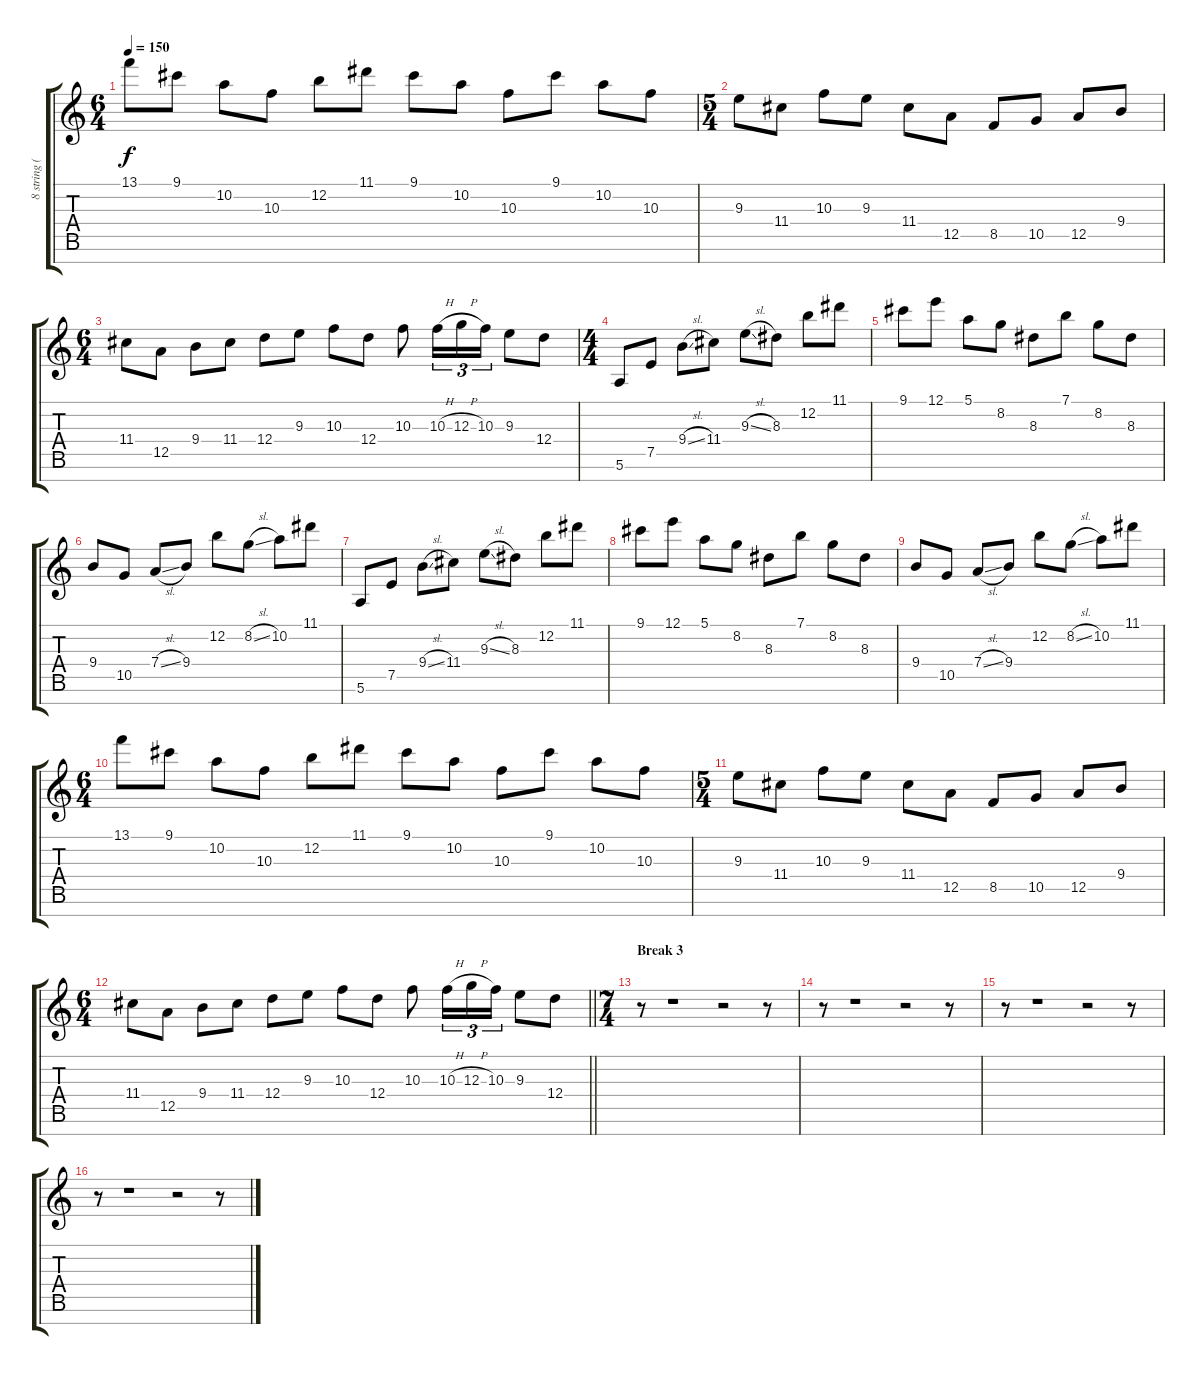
\track ("8 string (high 7)" "8 string (") {instrument overdrivenguitar}
\staff {score tabs}
\tuning (E4 B3 G3 D3 A2 E2 B1) {hide}
\ts (6 4)
\tempo 150
\clef g2
\ks c
13.1.8{dy f} 9.1.8 10.2.8 10.3.8 12.2.8 11.1.8 9.1.8 10.2.8 10.3.8 9.1.8 10.2.8 10.3.8 |
\ts (5 4)
9.3.8 11.4.8 10.3.8 9.3.8 11.4.8 12.5.8 8.5.8 10.5.8 12.5.8 9.4.8 |
\ts (6 4)
11.4.8 12.5.8 9.4.8 11.4.8 12.4.8 9.3.8 10.3.8 12.4.8 10.3.8 10.3{h}.16{tu (3 2)} 12.3{h}.16{tu (3 2)} 10.3.16{tu (3 2)} 9.3.8 12.4.8 |
\ts (4 4)
5.6.8 7.5.8 9.4{sl}.8 11.4.8 9.3{sl}.8 8.3.8 12.2.8 11.1.8 |
9.1.8 12.1.8 5.1.8 8.2.8 8.3.8 7.1.8 8.2.8 8.3.8 |
9.4.8 10.5.8 7.4{sl}.8 9.4.8 12.2.8 8.2{sl}.8 10.2.8 11.1.8 |
5.6.8 7.5.8 9.4{sl}.8 11.4.8 9.3{sl}.8 8.3.8 12.2.8 11.1.8 |
9.1.8 12.1.8 5.1.8 8.2.8 8.3.8 7.1.8 8.2.8 8.3.8 |
9.4.8 10.5.8 7.4{sl}.8 9.4.8 12.2.8 8.2{sl}.8 10.2.8 11.1.8 |
\ts (6 4)
13.1.8 9.1.8 10.2.8 10.3.8 12.2.8 11.1.8 9.1.8 10.2.8 10.3.8 9.1.8 10.2.8 10.3.8 |
\ts (5 4)
9.3.8 11.4.8 10.3.8 9.3.8 11.4.8 12.5.8 8.5.8 10.5.8 12.5.8 9.4.8 |
\ts (6 4)
\barLineRight lightlight
11.4.8 12.5.8 9.4.8 11.4.8 12.4.8 9.3.8 10.3.8 12.4.8 10.3.8 10.3{h}.16{tu (3 2)} 12.3{h}.16{tu (3 2)} 10.3.16{tu (3 2)} 9.3.8 12.4.8 |
\ts (7 4)
\section ("" "Break 3")
r.8 r.1 r.2 r.8 |
r.8 r.1 r.2 r.8 |
r.8 r.1 r.2 r.8 |
r.8 r.1 r.2 r.8
